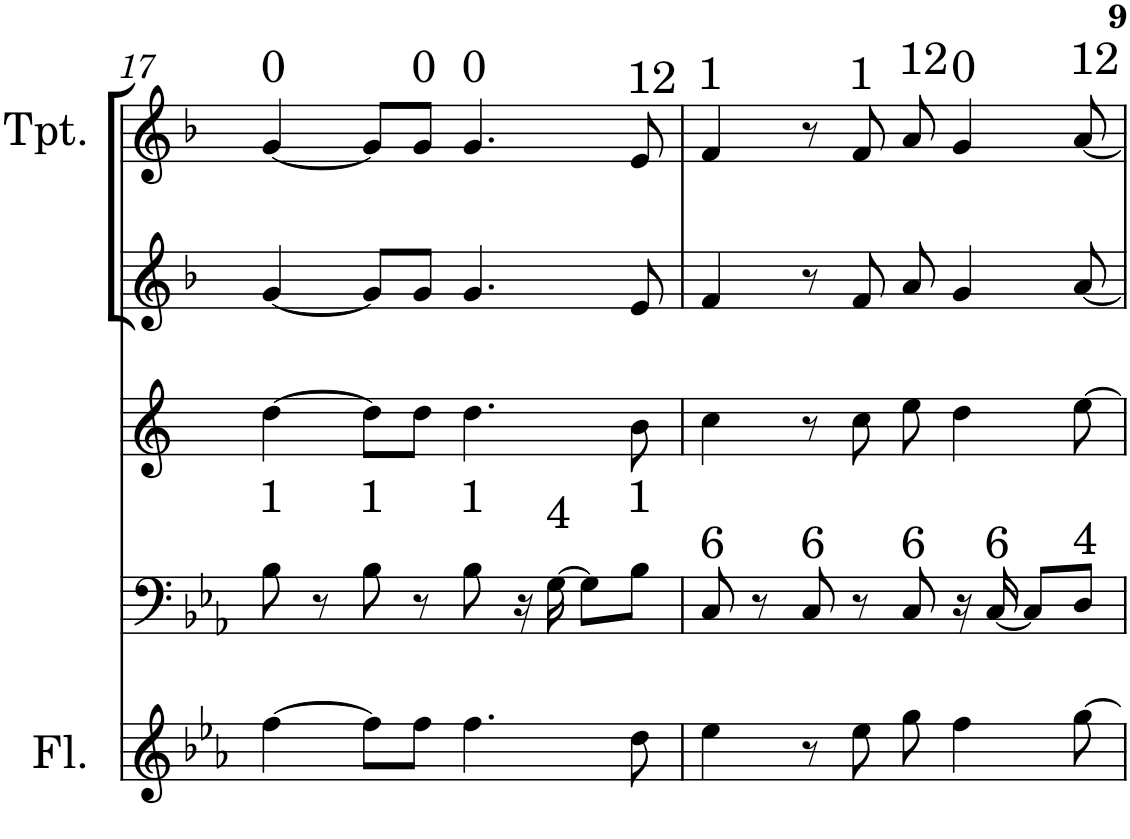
**kern	**kern	**kern	**kern	**kern
*part5	*part4	*part3	*part2	*part1
*staff5	*staff4	*staff3	*staff2	*staff1
*I"Flauta	*I"Trombone	*I"Saxofone Alto	*I"Trompete Bb	*I"Trumpet in Bb
*I'Fl.	*I'Trb	*	*I'Tpt	*I'Tpt.
!!LO:PB:g=z
*clefG2	*clefF4	*clefG2	*clefG2	*clefG2
*	*	*Trd5c9	*Trd1c2	*Trd1c2
*k[b-e-a-]	*k[b-e-a-]	*k[]	*k[b-]	*k[b-]
*E-:	*E-:	*	*F:	*F:
*M4/4	*M4/4	*M4/4	*M4/4	*M4/4
=17	=17	=17	=17	=17
!	!	!	!	!LO:TX:a:t=0
!	!LO:TX:a:t=1	!	!	!
[>4ff\	8B-\	[>4dd\	[<4g/	[<4g/
.	8r	.	.	.
!	!LO:TX:a:t=1	!	!	!
8ff\L]	8B-\	8dd\L]	8g/L]	8g/L]
!	!	!	!	!LO:TX:a:t=0
8ff\J	8r	8dd\J	8g/J	8g/J
!	!	!	!	!LO:TX:a:t=0
!	!LO:TX:a:t=1	!	!	!
4.ff\	8B-\	4.dd\	4.g/	4.g/
.	16r	.	.	.
!	!LO:TX:a:t=4	!	!	!
.	[>16G\	.	.	.
.	8G\L]	.	.	.
!	!	!	!	!LO:TX:a:t=12
!	!LO:TX:a:t=1	!	!	!
8dd\	8B-\J	8b\	8e/	8e/
=18	=18	=18	=18	=18
!	!	!	!	!LO:TX:a:t=1
!	!LO:TX:a:t=6	!	!	!
4ee-\	8C/	4cc\	4f/	4f/
.	8r	.	.	.
!	!LO:TX:a:t=6	!	!	!
8r	8C/	8r	8r	8r
!	!	!	!	!LO:TX:a:t=1
8ee-\	8r	8cc\	8f/	8f/
!	!	!	!	!LO:TX:a:t=12
!	!LO:TX:a:t=6	!	!	!
8gg\	8C/	8ee\	8a/	8a/
!	!	!	!	!LO:TX:a:t=0
4ff\	16r	4dd\	4g/	4g/
!	!LO:TX:a:t=6	!	!	!
.	[<16C/	.	.	.
.	8C/L]	.	.	.
!	!	!	!	!LO:TX:a:t=12
!	!LO:TX:a:t=4	!	!	!
[>8gg\	8D/J	[>8ee\	[<8a/	[<8a/
=	=	=	=	=
*-	*-	*-	*-	*-
